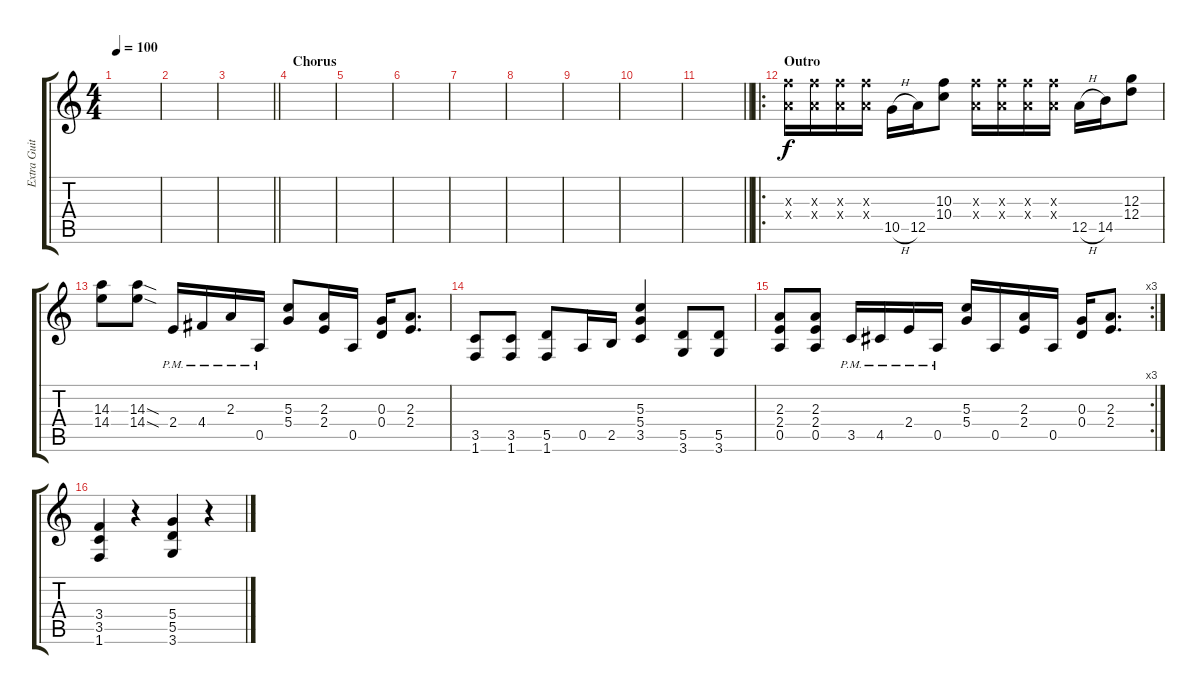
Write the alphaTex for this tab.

\track ("Extra Guitar" "Extra Guit") {instrument distortionguitar}
\staff {score tabs}
\tuning (E4 B3 G3 D3 A2 E2) {hide}
\ts (4 4)
\tempo 100
\clef g2
\ks c
|
|
\barLineRight lightlight
|
\section ("" "Chorus")
|
|
|
|
|
|
|
\barLineRight lightlight
|
\ro
\section ("" "Outro")
(10.3{x} 7.4{x}).16 (10.3{x} 7.4{x}).16 (10.3{x} 7.4{x}).16 (10.3{x} 7.4{x}).16 10.5{h}.16 12.5.16 (10.3 10.4).8 (10.3{x} 7.4{x}).16 (10.3{x} 7.4{x}).16 (10.3{x} 7.4{x}).16 (10.3{x} 7.4{x}).16 12.5{h}.16 14.5.16 (12.3 12.4).8 |
(14.3 14.4).8 (14.3{sod} 14.4{sod}).8 2.4{pm}.16 4.4{pm}.16 2.3{pm}.16 0.5{pm}.16 (5.3 5.4).8 (2.3 2.4).16 0.5.16 (0.3 0.4).16 (2.3 2.4).8{d} |
(3.5 1.6).8 (3.5 1.6).8 (5.5 1.6).8 0.5.16 2.5.16 (5.3 5.4 3.5).4 (5.5 3.6).8 (5.5 3.6).8 |
\rc 3
(2.3 2.4 0.5).8 (2.3 2.4 0.5).8 3.5{pm}.16 4.5{pm}.16 2.4{pm}.16 0.5{pm}.16 (5.3 5.4).16 0.5.16 (2.3 2.4).16 0.5.16 (0.3 0.4).16 (2.3 2.4).8{d} |
(3.4 3.5 1.6).4 r.4 (5.4 5.5 3.6).4 r.4
